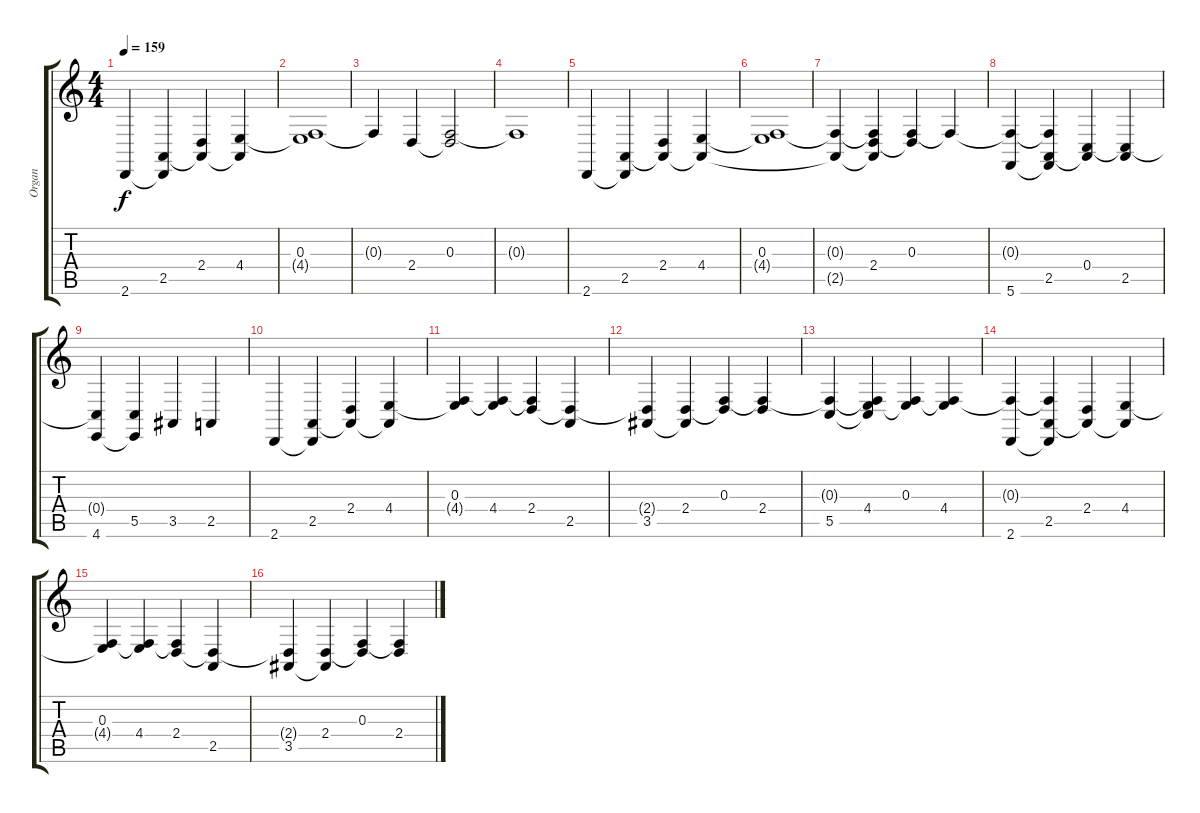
\track ("Organ" "Organ") {instrument lead1square}
\staff {score tabs}
\tuning (D4 A3 F3 C3 G2 C2) {hide}
\ts (4 4)
\tempo 159
\tempo 169
\tempo 159
\clef g2
\ks c
2.6.4{dy f volume 10 instrument electricgrandpiano} (2.5 2.6{t}).4 (2.4 2.5{t}).4 (4.4 2.5{t}).4 |
(0.3 4.4{t}).1 |
0.3{t}.4 2.4.4 (0.3 2.4{t}).2 |
0.3{t}.1 |
2.6.4 (2.5 2.6{t}).4 (2.4 2.5{t}).4 (4.4 2.5{t}).4 |
(0.3 4.4{t}).1 |
(0.3{t} 2.5{t}).4 (0.3{t} 2.4 2.5{t}).4 (0.3 2.4{t}).4 0.3{t}.4 |
(0.3{t} 5.6).4 (0.3{t} 2.5 5.6{t}).4 (0.4 2.5{t}).4 (0.4{t} 2.5).4 |
(0.4{t} 4.6).4 (5.5 4.6{t}).4 3.5.4 2.5.4 |
2.6.4 (2.5 2.6{t}).4 (2.4 2.5{t}).4 (4.4 2.5{t}).4 |
(0.3 4.4{t}).4 (0.3{t} 4.4).4 (0.3{t} 2.4).4 (2.4{t} 2.5).4 |
(2.4{t} 3.5).4 (2.4 3.5{t}).4 (0.3 2.4{t}).4 (0.3{t} 2.4).4 |
(0.3{t} 5.5).4 (0.3{t} 4.4 5.5{t}).4 (0.3 4.4{t}).4 (0.3{t} 4.4).4 |
(0.3{t} 2.6).4 (0.3{t} 2.5 2.6{t}).4 (2.4 2.5{t}).4 (4.4 2.5{t}).4 |
(0.3 4.4{t}).4 (0.3{t} 4.4).4 (0.3{t} 2.4).4 (2.4{t} 2.5).4 |
(2.4{t} 3.5).4 (2.4 3.5{t}).4 (0.3 2.4{t}).4 (0.3{t} 2.4).4
